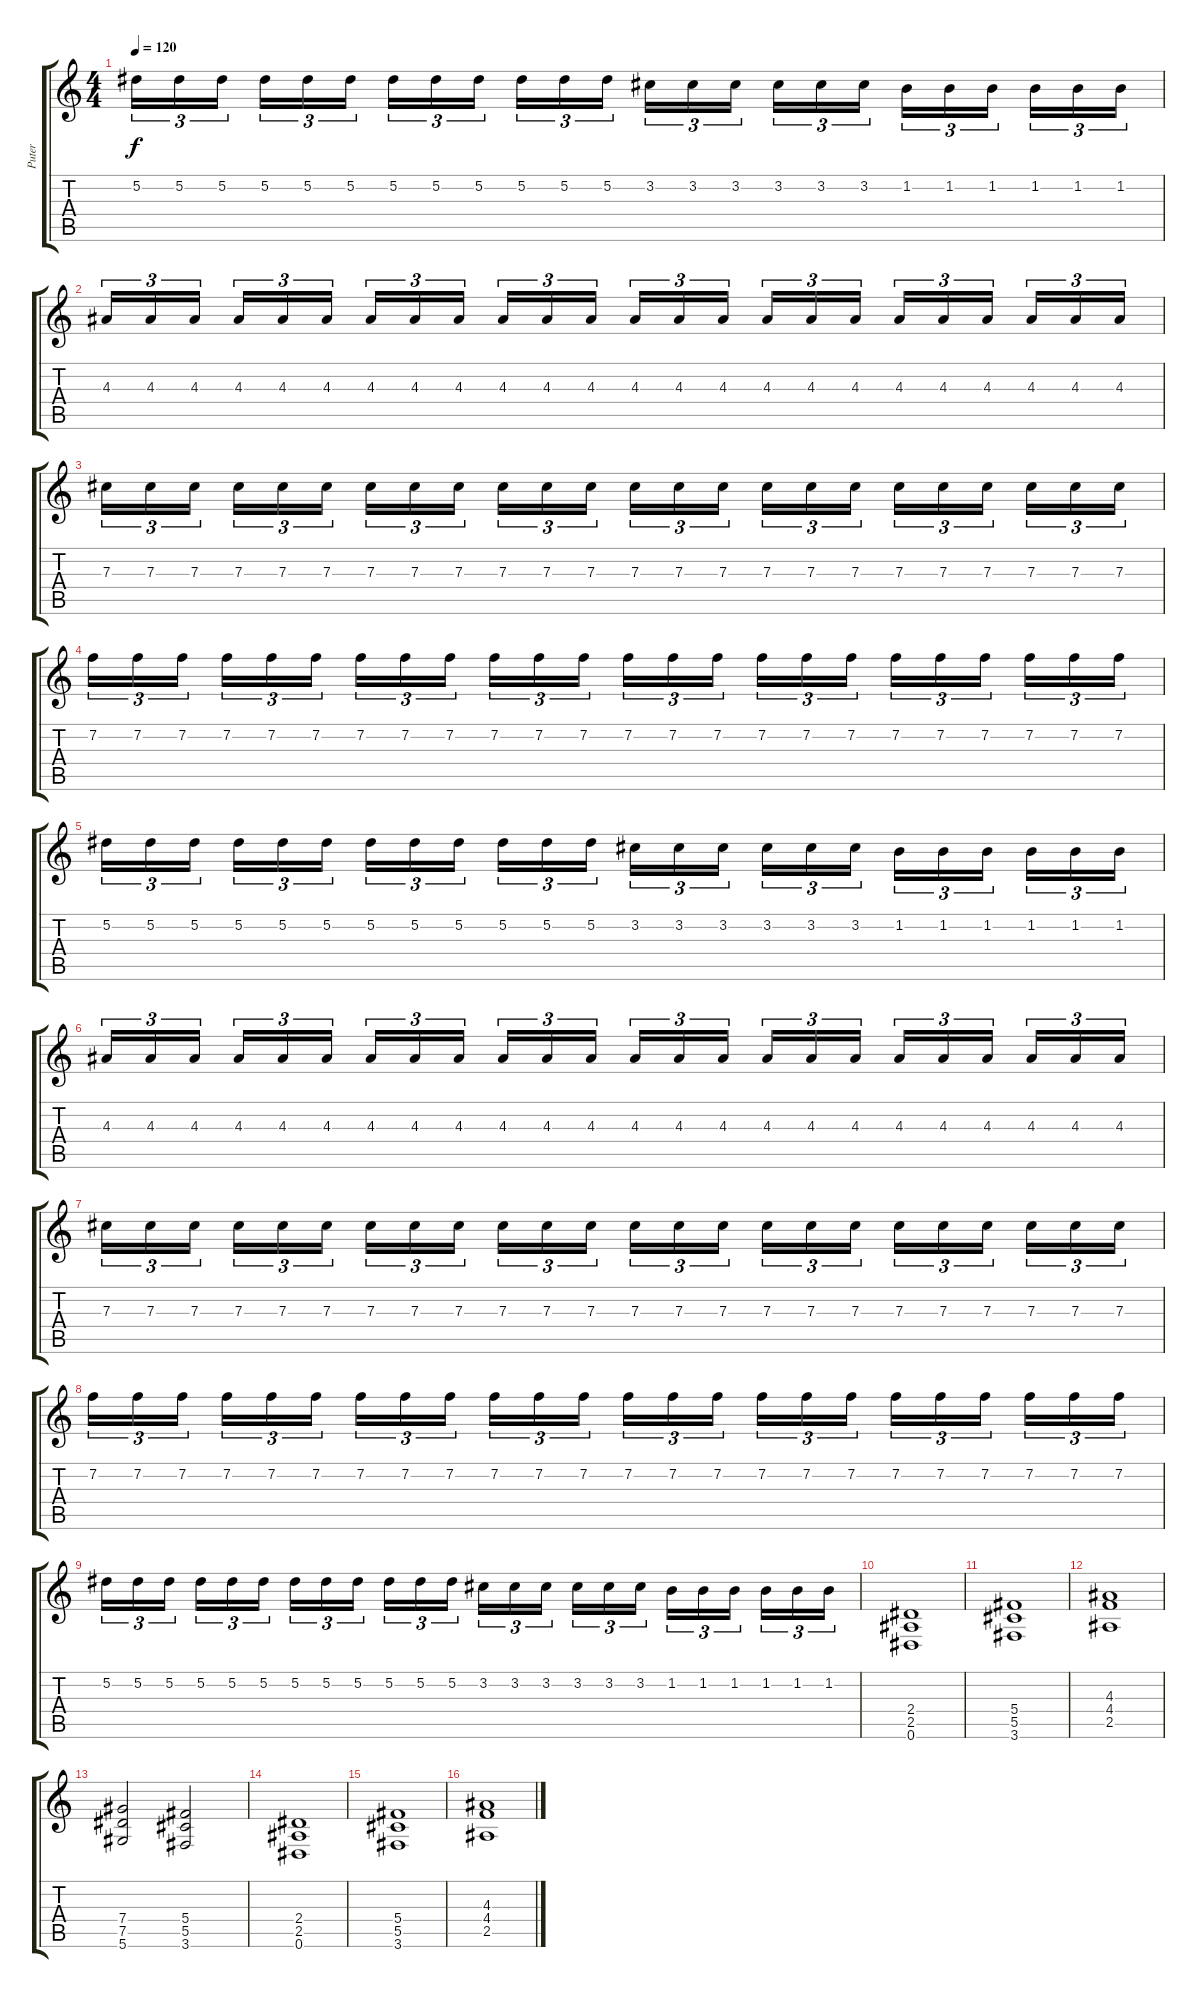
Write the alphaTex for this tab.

\track ("Puter" "Puter") {instrument distortionguitar}
\staff {score tabs}
\tuning (Eb4 Bb3 Gb3 Db3 Ab2 Eb2) {hide}
\ts (4 4)
\tempo 120
\clef g2
\ks c
5.2.16{tu (3 2) dy f} 5.2.16{tu (3 2)} 5.2.16{tu (3 2)} 5.2.16{tu (3 2)} 5.2.16{tu (3 2)} 5.2.16{tu (3 2)} 5.2.16{tu (3 2)} 5.2.16{tu (3 2)} 5.2.16{tu (3 2)} 5.2.16{tu (3 2)} 5.2.16{tu (3 2)} 5.2.16{tu (3 2)} 3.2.16{tu (3 2)} 3.2.16{tu (3 2)} 3.2.16{tu (3 2)} 3.2.16{tu (3 2)} 3.2.16{tu (3 2)} 3.2.16{tu (3 2)} 1.2.16{tu (3 2)} 1.2.16{tu (3 2)} 1.2.16{tu (3 2)} 1.2.16{tu (3 2)} 1.2.16{tu (3 2)} 1.2.16{tu (3 2)} |
4.3.16{tu (3 2) instrument distortionguitar} 4.3.16{tu (3 2)} 4.3.16{tu (3 2)} 4.3.16{tu (3 2)} 4.3.16{tu (3 2)} 4.3.16{tu (3 2)} 4.3.16{tu (3 2)} 4.3.16{tu (3 2)} 4.3.16{tu (3 2)} 4.3.16{tu (3 2)} 4.3.16{tu (3 2)} 4.3.16{tu (3 2)} 4.3.16{tu (3 2)} 4.3.16{tu (3 2)} 4.3.16{tu (3 2)} 4.3.16{tu (3 2)} 4.3.16{tu (3 2)} 4.3.16{tu (3 2)} 4.3.16{tu (3 2)} 4.3.16{tu (3 2)} 4.3.16{tu (3 2)} 4.3.16{tu (3 2)} 4.3.16{tu (3 2)} 4.3.16{tu (3 2)} |
7.3.16{tu (3 2)} 7.3.16{tu (3 2)} 7.3.16{tu (3 2)} 7.3.16{tu (3 2)} 7.3.16{tu (3 2)} 7.3.16{tu (3 2)} 7.3.16{tu (3 2)} 7.3.16{tu (3 2)} 7.3.16{tu (3 2)} 7.3.16{tu (3 2)} 7.3.16{tu (3 2)} 7.3.16{tu (3 2)} 7.3.16{tu (3 2)} 7.3.16{tu (3 2)} 7.3.16{tu (3 2)} 7.3.16{tu (3 2)} 7.3.16{tu (3 2)} 7.3.16{tu (3 2)} 7.3.16{tu (3 2)} 7.3.16{tu (3 2)} 7.3.16{tu (3 2)} 7.3.16{tu (3 2)} 7.3.16{tu (3 2)} 7.3.16{tu (3 2)} |
7.2.16{tu (3 2)} 7.2.16{tu (3 2)} 7.2.16{tu (3 2)} 7.2.16{tu (3 2)} 7.2.16{tu (3 2)} 7.2.16{tu (3 2)} 7.2.16{tu (3 2)} 7.2.16{tu (3 2)} 7.2.16{tu (3 2)} 7.2.16{tu (3 2)} 7.2.16{tu (3 2)} 7.2.16{tu (3 2)} 7.2.16{tu (3 2)} 7.2.16{tu (3 2)} 7.2.16{tu (3 2)} 7.2.16{tu (3 2)} 7.2.16{tu (3 2)} 7.2.16{tu (3 2)} 7.2.16{tu (3 2)} 7.2.16{tu (3 2)} 7.2.16{tu (3 2)} 7.2.16{tu (3 2)} 7.2.16{tu (3 2)} 7.2.16{tu (3 2)} |
5.2.16{tu (3 2)} 5.2.16{tu (3 2)} 5.2.16{tu (3 2)} 5.2.16{tu (3 2)} 5.2.16{tu (3 2)} 5.2.16{tu (3 2)} 5.2.16{tu (3 2)} 5.2.16{tu (3 2)} 5.2.16{tu (3 2)} 5.2.16{tu (3 2)} 5.2.16{tu (3 2)} 5.2.16{tu (3 2)} 3.2.16{tu (3 2)} 3.2.16{tu (3 2)} 3.2.16{tu (3 2)} 3.2.16{tu (3 2)} 3.2.16{tu (3 2)} 3.2.16{tu (3 2)} 1.2.16{tu (3 2)} 1.2.16{tu (3 2)} 1.2.16{tu (3 2)} 1.2.16{tu (3 2)} 1.2.16{tu (3 2)} 1.2.16{tu (3 2)} |
4.3.16{tu (3 2) instrument distortionguitar} 4.3.16{tu (3 2)} 4.3.16{tu (3 2)} 4.3.16{tu (3 2)} 4.3.16{tu (3 2)} 4.3.16{tu (3 2)} 4.3.16{tu (3 2)} 4.3.16{tu (3 2)} 4.3.16{tu (3 2)} 4.3.16{tu (3 2)} 4.3.16{tu (3 2)} 4.3.16{tu (3 2)} 4.3.16{tu (3 2)} 4.3.16{tu (3 2)} 4.3.16{tu (3 2)} 4.3.16{tu (3 2)} 4.3.16{tu (3 2)} 4.3.16{tu (3 2)} 4.3.16{tu (3 2)} 4.3.16{tu (3 2)} 4.3.16{tu (3 2)} 4.3.16{tu (3 2)} 4.3.16{tu (3 2)} 4.3.16{tu (3 2)} |
7.3.16{tu (3 2)} 7.3.16{tu (3 2)} 7.3.16{tu (3 2)} 7.3.16{tu (3 2)} 7.3.16{tu (3 2)} 7.3.16{tu (3 2)} 7.3.16{tu (3 2)} 7.3.16{tu (3 2)} 7.3.16{tu (3 2)} 7.3.16{tu (3 2)} 7.3.16{tu (3 2)} 7.3.16{tu (3 2)} 7.3.16{tu (3 2)} 7.3.16{tu (3 2)} 7.3.16{tu (3 2)} 7.3.16{tu (3 2)} 7.3.16{tu (3 2)} 7.3.16{tu (3 2)} 7.3.16{tu (3 2)} 7.3.16{tu (3 2)} 7.3.16{tu (3 2)} 7.3.16{tu (3 2)} 7.3.16{tu (3 2)} 7.3.16{tu (3 2)} |
7.2.16{tu (3 2)} 7.2.16{tu (3 2)} 7.2.16{tu (3 2)} 7.2.16{tu (3 2)} 7.2.16{tu (3 2)} 7.2.16{tu (3 2)} 7.2.16{tu (3 2)} 7.2.16{tu (3 2)} 7.2.16{tu (3 2)} 7.2.16{tu (3 2)} 7.2.16{tu (3 2)} 7.2.16{tu (3 2)} 7.2.16{tu (3 2)} 7.2.16{tu (3 2)} 7.2.16{tu (3 2)} 7.2.16{tu (3 2)} 7.2.16{tu (3 2)} 7.2.16{tu (3 2)} 7.2.16{tu (3 2)} 7.2.16{tu (3 2)} 7.2.16{tu (3 2)} 7.2.16{tu (3 2)} 7.2.16{tu (3 2)} 7.2.16{tu (3 2)} |
5.2.16{tu (3 2)} 5.2.16{tu (3 2)} 5.2.16{tu (3 2)} 5.2.16{tu (3 2)} 5.2.16{tu (3 2)} 5.2.16{tu (3 2)} 5.2.16{tu (3 2)} 5.2.16{tu (3 2)} 5.2.16{tu (3 2)} 5.2.16{tu (3 2)} 5.2.16{tu (3 2)} 5.2.16{tu (3 2)} 3.2.16{tu (3 2)} 3.2.16{tu (3 2)} 3.2.16{tu (3 2)} 3.2.16{tu (3 2)} 3.2.16{tu (3 2)} 3.2.16{tu (3 2)} 1.2.16{tu (3 2)} 1.2.16{tu (3 2)} 1.2.16{tu (3 2)} 1.2.16{tu (3 2)} 1.2.16{tu (3 2)} 1.2.16{tu (3 2)} |
(2.4 2.5 0.6).1 |
(5.4 5.5 3.6).1 |
(4.3 4.4 2.5).1 |
(7.4 7.5 5.6).2 (5.4 5.5 3.6).2 |
(2.4 2.5 0.6).1 |
(5.4 5.5 3.6).1 |
(4.3 4.4 2.5).1
